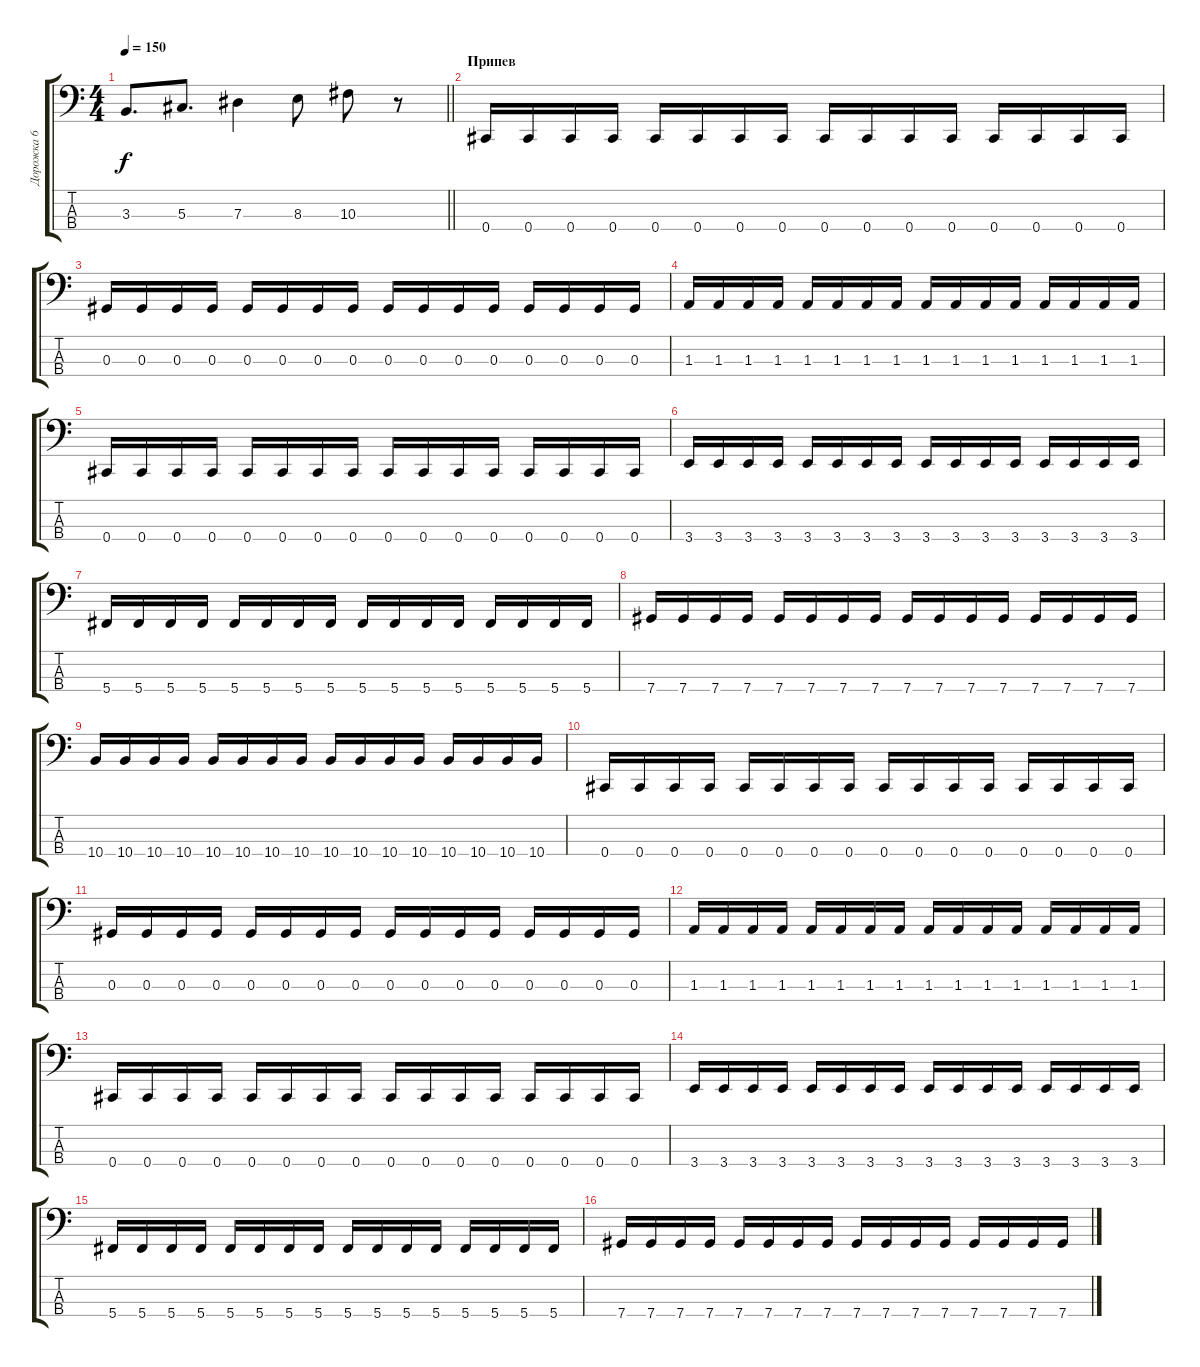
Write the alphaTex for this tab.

\track ("Дорожка 6" "Дорожка 6") {instrument electricbasspick}
\staff {score tabs}
\tuning (Gb2 Db2 Ab1 Db1) {hide}
\ts (4 4)
\tempo 150
\clef f4
\barLineRight lightlight
\ks c
3.3.8{d dy f} 5.3.8{d} 7.3.4 8.3.8 10.3.8 r.8 |
\section ("" "Припев")
0.4.16 0.4.16 0.4.16 0.4.16 0.4.16 0.4.16 0.4.16 0.4.16 0.4.16 0.4.16 0.4.16 0.4.16 0.4.16 0.4.16 0.4.16 0.4.16 |
0.3.16 0.3.16 0.3.16 0.3.16 0.3.16 0.3.16 0.3.16 0.3.16 0.3.16 0.3.16 0.3.16 0.3.16 0.3.16 0.3.16 0.3.16 0.3.16 |
1.3.16 1.3.16 1.3.16 1.3.16 1.3.16 1.3.16 1.3.16 1.3.16 1.3.16 1.3.16 1.3.16 1.3.16 1.3.16 1.3.16 1.3.16 1.3.16 |
0.4.16 0.4.16 0.4.16 0.4.16 0.4.16 0.4.16 0.4.16 0.4.16 0.4.16 0.4.16 0.4.16 0.4.16 0.4.16 0.4.16 0.4.16 0.4.16 |
3.4.16 3.4.16 3.4.16 3.4.16 3.4.16 3.4.16 3.4.16 3.4.16 3.4.16 3.4.16 3.4.16 3.4.16 3.4.16 3.4.16 3.4.16 3.4.16 |
5.4.16 5.4.16 5.4.16 5.4.16 5.4.16 5.4.16 5.4.16 5.4.16 5.4.16 5.4.16 5.4.16 5.4.16 5.4.16 5.4.16 5.4.16 5.4.16 |
7.4.16 7.4.16 7.4.16 7.4.16 7.4.16 7.4.16 7.4.16 7.4.16 7.4.16 7.4.16 7.4.16 7.4.16 7.4.16 7.4.16 7.4.16 7.4.16 |
10.4.16 10.4.16 10.4.16 10.4.16 10.4.16 10.4.16 10.4.16 10.4.16 10.4.16 10.4.16 10.4.16 10.4.16 10.4.16 10.4.16 10.4.16 10.4.16 |
0.4.16 0.4.16 0.4.16 0.4.16 0.4.16 0.4.16 0.4.16 0.4.16 0.4.16 0.4.16 0.4.16 0.4.16 0.4.16 0.4.16 0.4.16 0.4.16 |
0.3.16 0.3.16 0.3.16 0.3.16 0.3.16 0.3.16 0.3.16 0.3.16 0.3.16 0.3.16 0.3.16 0.3.16 0.3.16 0.3.16 0.3.16 0.3.16 |
1.3.16 1.3.16 1.3.16 1.3.16 1.3.16 1.3.16 1.3.16 1.3.16 1.3.16 1.3.16 1.3.16 1.3.16 1.3.16 1.3.16 1.3.16 1.3.16 |
0.4.16 0.4.16 0.4.16 0.4.16 0.4.16 0.4.16 0.4.16 0.4.16 0.4.16 0.4.16 0.4.16 0.4.16 0.4.16 0.4.16 0.4.16 0.4.16 |
3.4.16 3.4.16 3.4.16 3.4.16 3.4.16 3.4.16 3.4.16 3.4.16 3.4.16 3.4.16 3.4.16 3.4.16 3.4.16 3.4.16 3.4.16 3.4.16 |
5.4.16 5.4.16 5.4.16 5.4.16 5.4.16 5.4.16 5.4.16 5.4.16 5.4.16 5.4.16 5.4.16 5.4.16 5.4.16 5.4.16 5.4.16 5.4.16 |
7.4.16 7.4.16 7.4.16 7.4.16 7.4.16 7.4.16 7.4.16 7.4.16 7.4.16 7.4.16 7.4.16 7.4.16 7.4.16 7.4.16 7.4.16 7.4.16
